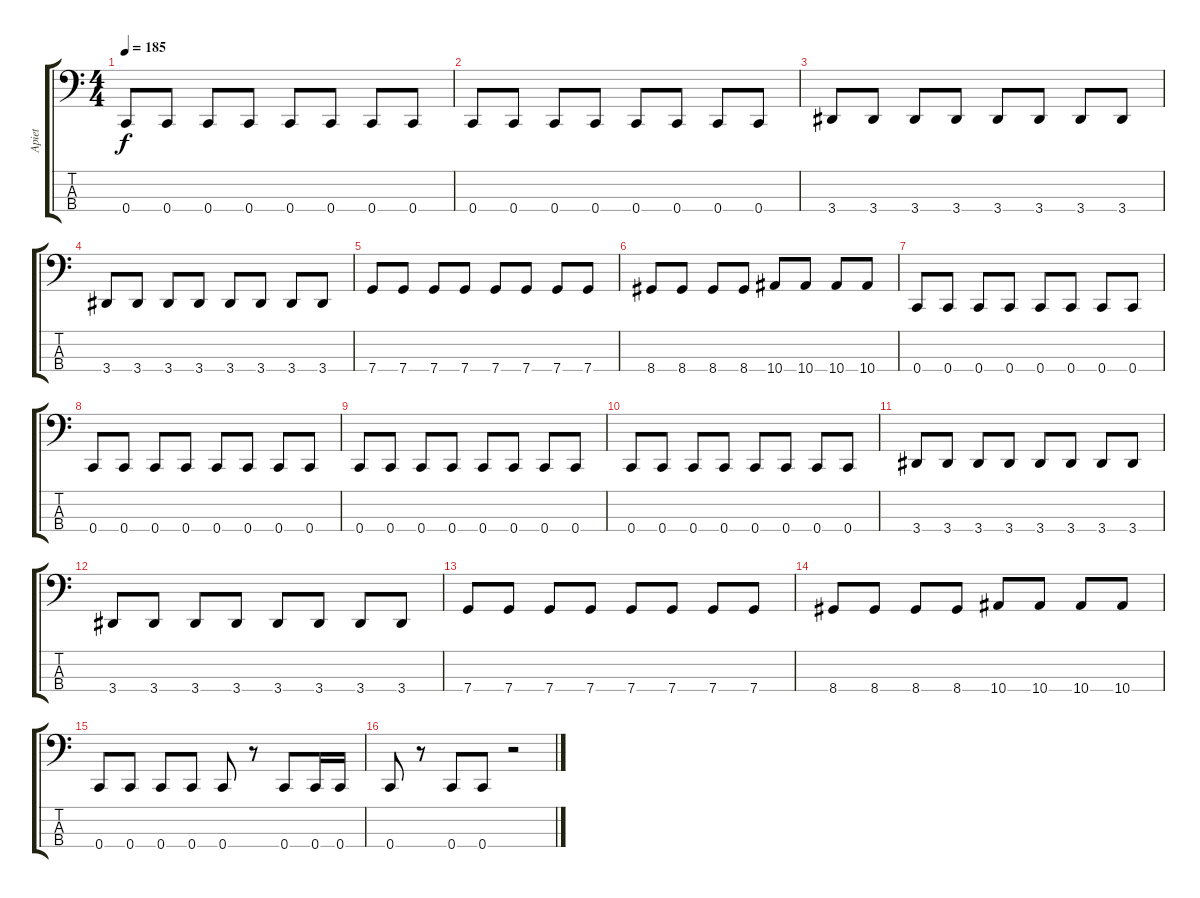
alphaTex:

\track ("Apiet" "Apiet") {instrument electricbasspick}
\staff {score tabs}
\tuning (F2 C2 G1 C1) {hide}
\ts (4 4)
\tempo 185
\clef f4
\ks c
0.4.8{dy f} 0.4.8 0.4.8 0.4.8 0.4.8 0.4.8 0.4.8 0.4.8 |
0.4.8 0.4.8 0.4.8 0.4.8 0.4.8 0.4.8 0.4.8 0.4.8 |
3.4.8 3.4.8 3.4.8 3.4.8 3.4.8 3.4.8 3.4.8 3.4.8 |
3.4.8 3.4.8 3.4.8 3.4.8 3.4.8 3.4.8 3.4.8 3.4.8 |
7.4.8 7.4.8 7.4.8 7.4.8 7.4.8 7.4.8 7.4.8 7.4.8 |
8.4.8 8.4.8 8.4.8 8.4.8 10.4.8 10.4.8 10.4.8 10.4.8 |
0.4.8 0.4.8 0.4.8 0.4.8 0.4.8 0.4.8 0.4.8 0.4.8 |
0.4.8 0.4.8 0.4.8 0.4.8 0.4.8 0.4.8 0.4.8 0.4.8 |
0.4.8 0.4.8 0.4.8 0.4.8 0.4.8 0.4.8 0.4.8 0.4.8 |
0.4.8 0.4.8 0.4.8 0.4.8 0.4.8 0.4.8 0.4.8 0.4.8 |
3.4.8 3.4.8 3.4.8 3.4.8 3.4.8 3.4.8 3.4.8 3.4.8 |
3.4.8 3.4.8 3.4.8 3.4.8 3.4.8 3.4.8 3.4.8 3.4.8 |
7.4.8 7.4.8 7.4.8 7.4.8 7.4.8 7.4.8 7.4.8 7.4.8 |
8.4.8 8.4.8 8.4.8 8.4.8 10.4.8 10.4.8 10.4.8 10.4.8 |
0.4.8 0.4.8 0.4.8 0.4.8 0.4.8 r.8 0.4.8 0.4.16 0.4.16 |
0.4.8 r.8 0.4.8 0.4.8 r.2{txt ""}
